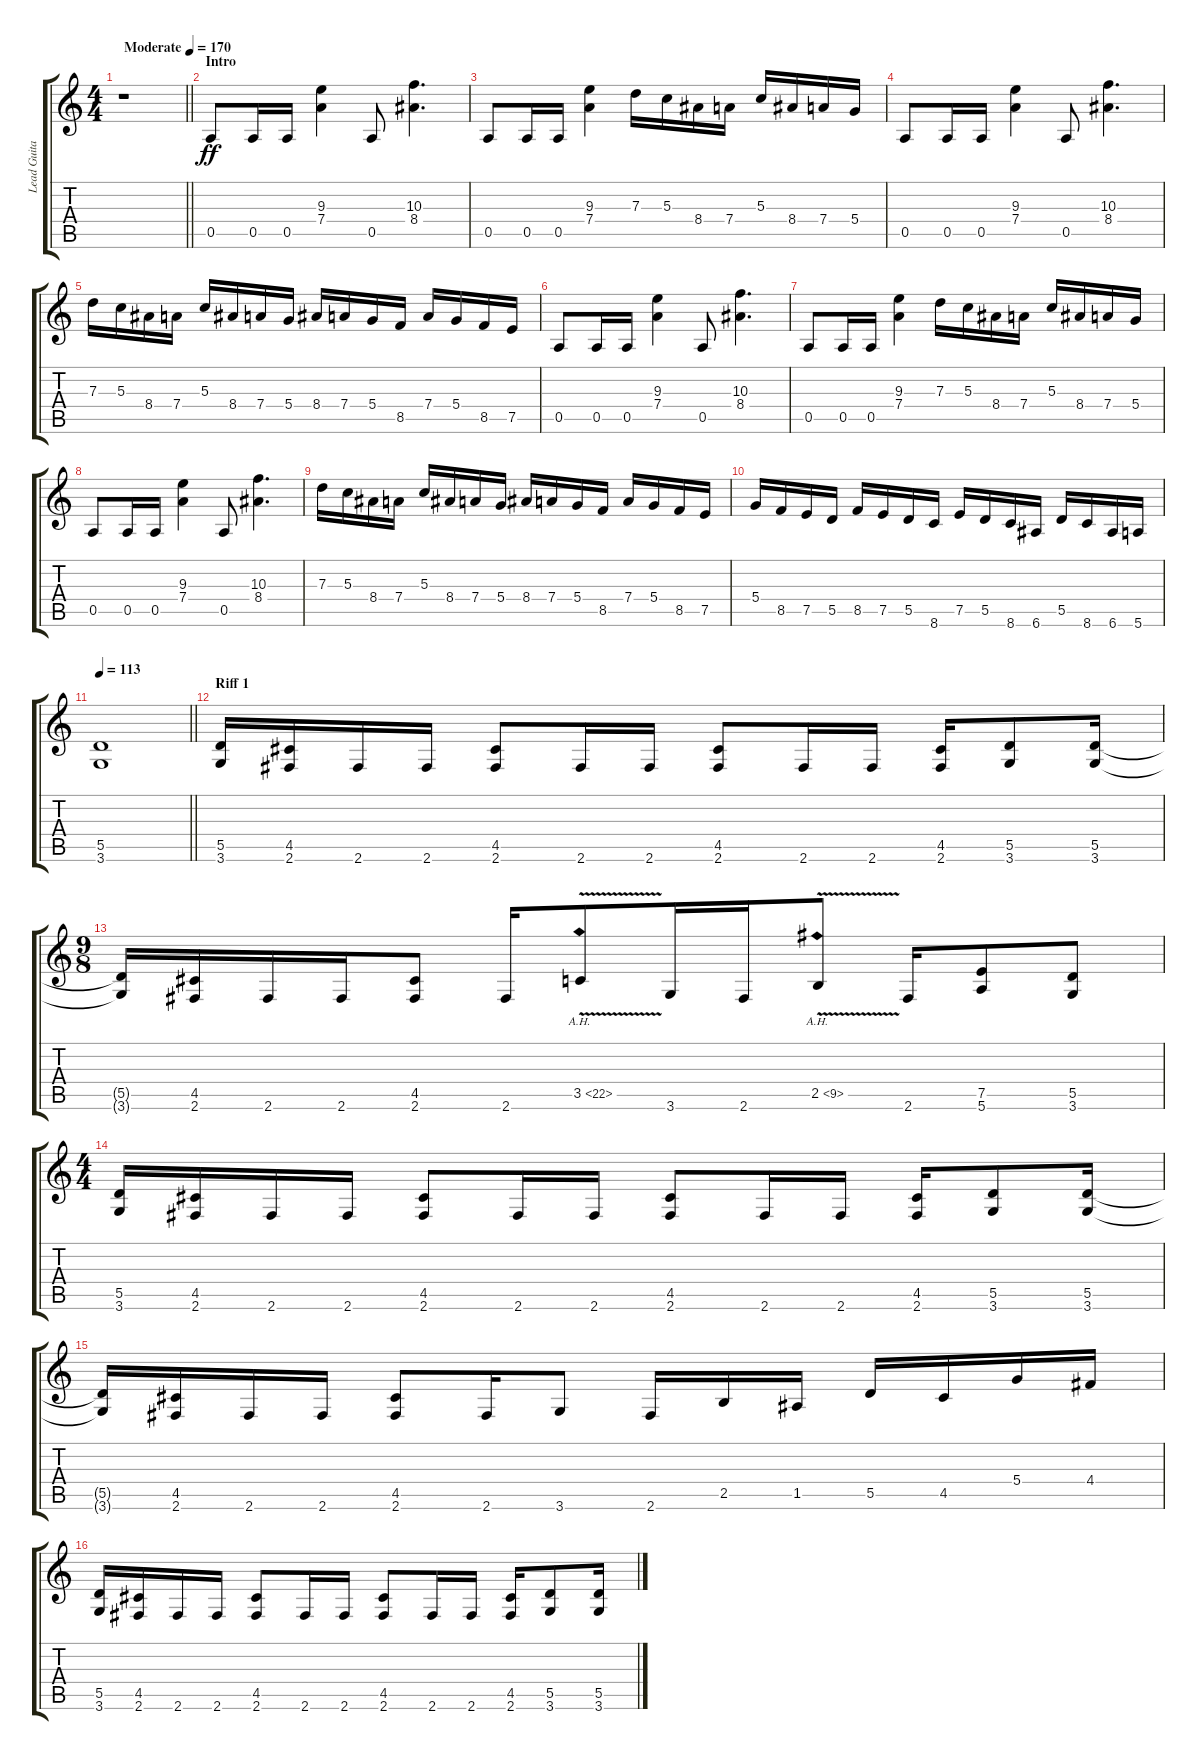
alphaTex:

\track ("Lead Guitar" "Lead Guita") {instrument distortionguitar}
\staff {score tabs}
\tuning (E4 B3 G3 D3 A2 E2) {hide}
\ts (4 4)
\tempo (170 "Moderate")
\clef g2
\barLineRight lightlight
\ks c
r.1{dy ff instrument distortionguitar} |
\section ("" "Intro")
0.5.8 0.5.16 0.5.16 (9.3 7.4).4 0.5.8 (10.3 8.4).4{d} |
0.5.8 0.5.16 0.5.16 (9.3 7.4).4 7.3.16 5.3.16 8.4.16 7.4.16 5.3.16 8.4.16 7.4.16 5.4.16 |
0.5.8 0.5.16 0.5.16 (9.3 7.4).4 0.5.8 (10.3 8.4).4{d} |
7.3.16 5.3.16 8.4.16 7.4.16 5.3.16 8.4.16 7.4.16 5.4.16 8.4.16 7.4.16 5.4.16 8.5.16 7.4.16 5.4.16 8.5.16 7.5.16 |
0.5.8 0.5.16 0.5.16 (9.3 7.4).4 0.5.8 (10.3 8.4).4{d} |
0.5.8 0.5.16 0.5.16 (9.3 7.4).4 7.3.16 5.3.16 8.4.16 7.4.16 5.3.16 8.4.16 7.4.16 5.4.16 |
0.5.8 0.5.16 0.5.16 (9.3 7.4).4 0.5.8 (10.3 8.4).4{d} |
7.3.16 5.3.16 8.4.16 7.4.16 5.3.16 8.4.16 7.4.16 5.4.16 8.4.16 7.4.16 5.4.16 8.5.16 7.4.16 5.4.16 8.5.16 7.5.16 |
5.4.16 8.5.16 7.5.16 5.5.16 8.5.16 7.5.16 5.5.16 8.6.16 7.5.16 5.5.16 8.6.16 6.6.16 5.5.16 8.6.16 6.6.16 5.6.16 |
\tempo 113
\barLineRight lightlight
(5.5 3.6).1 |
\section ("" "Riff 1")
(5.5 3.6).16 (4.5 2.6).16 2.6.16 2.6.16 (4.5 2.6).8 2.6.16 2.6.16 (4.5 2.6).8 2.6.16 2.6.16 (4.5 2.6).16 (5.5 3.6).8 (5.5 3.6).16 |
\ts (9 8)
(5.5{t} 3.6{t}).16 (4.5 2.6).16 2.6.16 2.6.16 (4.5 2.6).8 2.6.16 3.5{ah 19 v}.8 3.6.16 2.6.16 2.5{ah 7 v}.8 2.6.16 (7.5 5.6).8 (5.5 3.6).8 |
\ts (4 4)
(5.5 3.6).16 (4.5 2.6).16 2.6.16 2.6.16 (4.5 2.6).8 2.6.16 2.6.16 (4.5 2.6).8 2.6.16 2.6.16 (4.5 2.6).16 (5.5 3.6).8 (5.5 3.6).16 |
(5.5{t} 3.6{t}).16 (4.5 2.6).16 2.6.16 2.6.16 (4.5 2.6).8 2.6.16 3.6.8 2.6.16 2.5.16 1.5.16 5.5.16 4.5.16 5.4.16 4.4.16 |
(5.5 3.6).16 (4.5 2.6).16 2.6.16 2.6.16 (4.5 2.6).8 2.6.16 2.6.16 (4.5 2.6).8 2.6.16 2.6.16 (4.5 2.6).16 (5.5 3.6).8 (5.5 3.6).16
